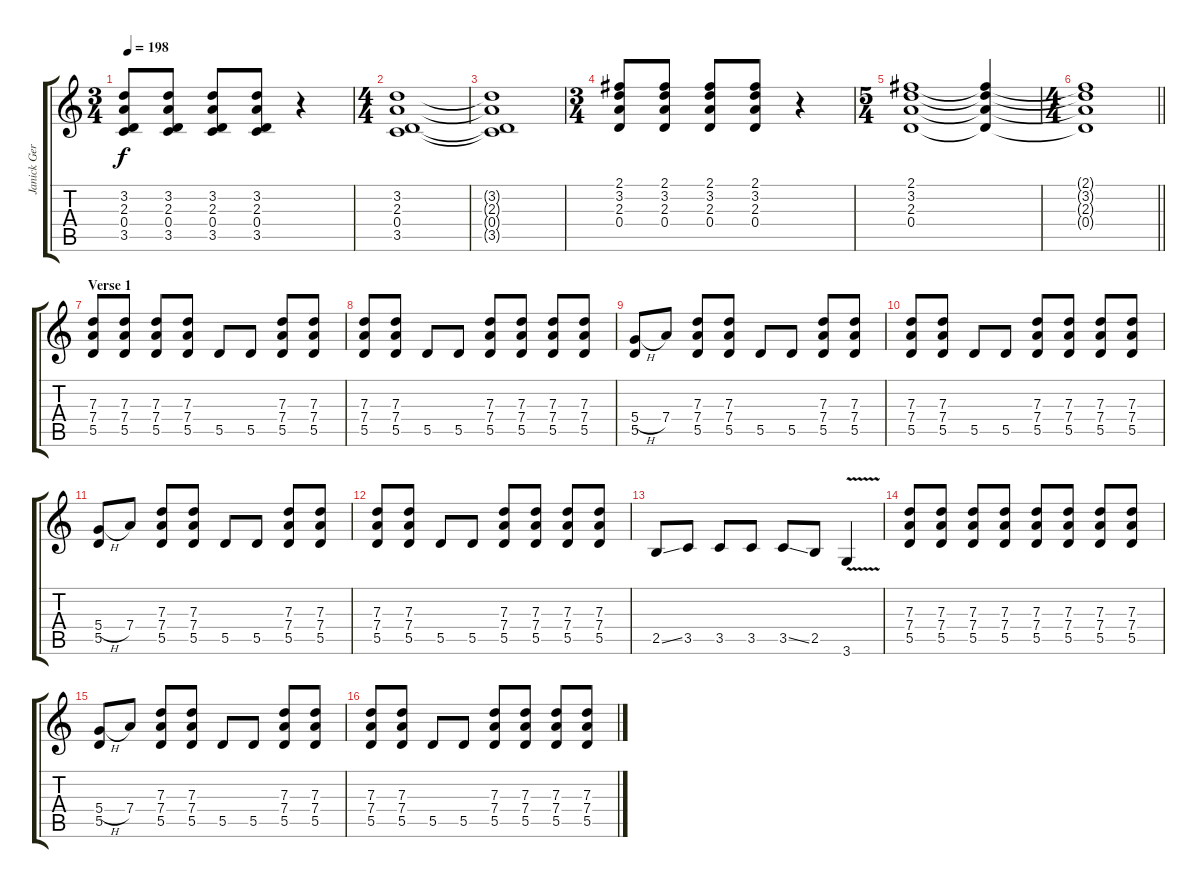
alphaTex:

\track ("Janick Gers" "Janick Ger") {instrument distortionguitar}
\staff {score tabs}
\tuning (E4 B3 G3 D3 A2 E2) {hide}
\ts (3 4)
\tempo 198
\clef g2
\ks c
(3.2 2.3 0.4 3.5).8{dy f} (3.2 2.3 0.4 3.5).8 (3.2 2.3 0.4 3.5).8 (3.2 2.3 0.4 3.5).8 r.4 |
\ts (4 4)
(3.2 2.3 0.4 3.5).1 |
(3.2{t} 2.3{t} 0.4{t} 3.5{t}).1 |
\ts (3 4)
(2.1 3.2 2.3 0.4).8 (2.1 3.2 2.3 0.4).8 (2.1 3.2 2.3 0.4).8 (2.1 3.2 2.3 0.4).8 r.4 |
\ts (5 4)
(2.1 3.2 2.3 0.4).1 (2.1{t} 3.2{t} 2.3{t} 0.4{t}).4 |
\ts (4 4)
\barLineRight lightlight
(2.1{t} 3.2{t} 2.3{t} 0.4{t}).1 |
\section ("" "Verse 1")
(7.3 7.4 5.5).8 (7.3 7.4 5.5).8 (7.3 7.4 5.5).8 (7.3 7.4 5.5).8 5.5.8 5.5.8 (7.3 7.4 5.5).8 (7.3 7.4 5.5).8 |
(7.3 7.4 5.5).8 (7.3 7.4 5.5).8 5.5.8 5.5.8 (7.3 7.4 5.5).8 (7.3 7.4 5.5).8 (7.3 7.4 5.5).8 (7.3 7.4 5.5).8 |
(5.4{h} 5.5).8 7.4.8 (7.3 7.4 5.5).8 (7.3 7.4 5.5).8 5.5.8 5.5.8 (7.3 7.4 5.5).8 (7.3 7.4 5.5).8 |
(7.3 7.4 5.5).8 (7.3 7.4 5.5).8 5.5.8 5.5.8 (7.3 7.4 5.5).8 (7.3 7.4 5.5).8 (7.3 7.4 5.5).8 (7.3 7.4 5.5).8 |
(5.4{h} 5.5).8 7.4.8 (7.3 7.4 5.5).8 (7.3 7.4 5.5).8 5.5.8 5.5.8 (7.3 7.4 5.5).8 (7.3 7.4 5.5).8 |
(7.3 7.4 5.5).8 (7.3 7.4 5.5).8 5.5.8 5.5.8 (7.3 7.4 5.5).8 (7.3 7.4 5.5).8 (7.3 7.4 5.5).8 (7.3 7.4 5.5).8 |
2.5{ss}.8 3.5.8 3.5.8 3.5.8 3.5{ss}.8 2.5.8 3.6{v}.4 |
(7.3 7.4 5.5).8 (7.3 7.4 5.5).8 (7.3 7.4 5.5).8 (7.3 7.4 5.5).8 (7.3 7.4 5.5).8 (7.3 7.4 5.5).8 (7.3 7.4 5.5).8 (7.3 7.4 5.5).8 |
(5.4{h} 5.5).8 7.4.8 (7.3 7.4 5.5).8 (7.3 7.4 5.5).8 5.5.8 5.5.8 (7.3 7.4 5.5).8 (7.3 7.4 5.5).8 |
(7.3 7.4 5.5).8 (7.3 7.4 5.5).8 5.5.8 5.5.8 (7.3 7.4 5.5).8 (7.3 7.4 5.5).8 (7.3 7.4 5.5).8 (7.3 7.4 5.5).8
